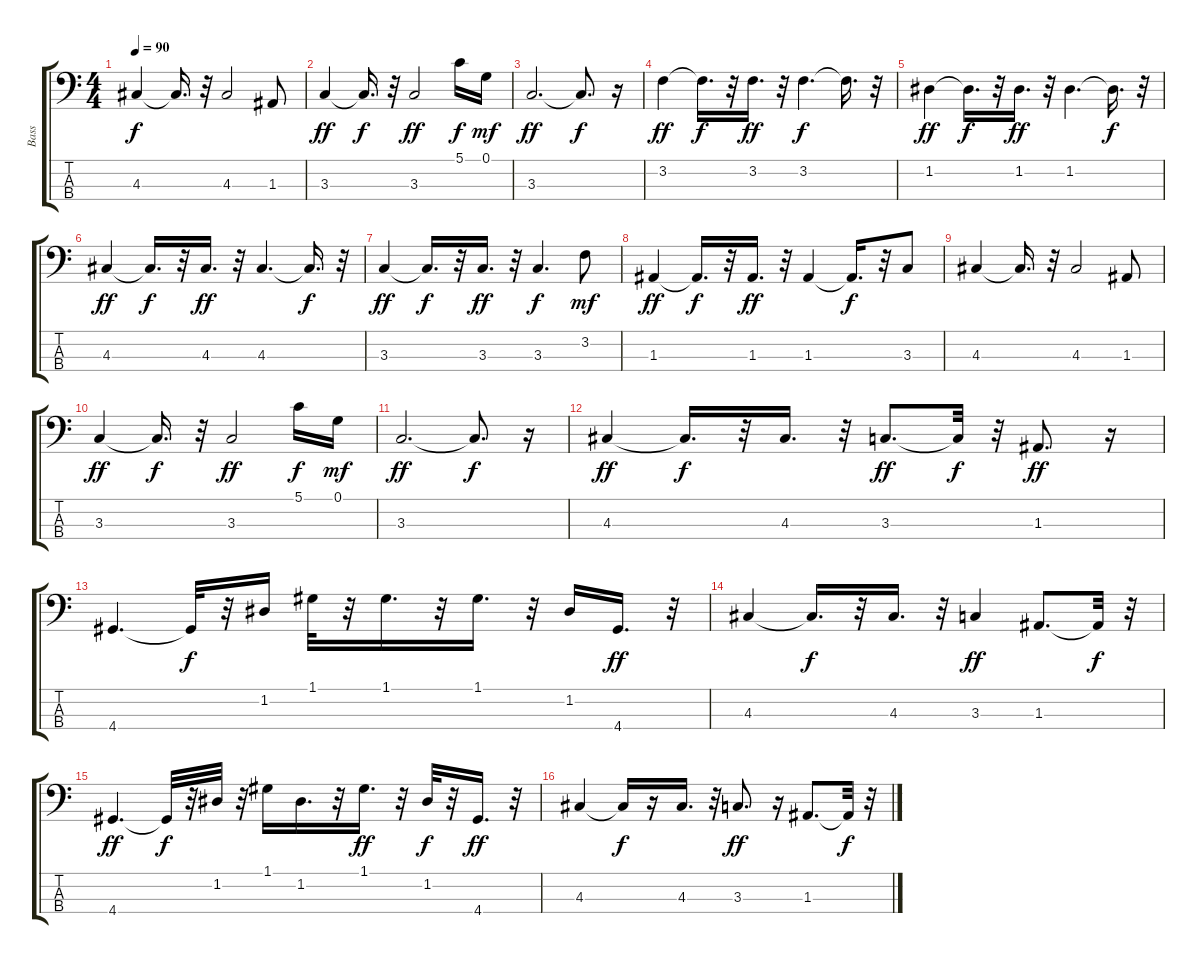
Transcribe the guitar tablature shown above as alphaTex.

\track ("Bass             " "Bass      ") {instrument fretlessbass}
\staff {score tabs}
\tuning (G2 D2 A1 E1) {hide}
\ts (4 4)
\tempo 90
\clef f4
\ks c
4.3.4{dy f} 4.3{t}.16{d} r.32 4.3.2 1.3.8 |
3.3.4{dy ff} 3.3{t}.16{d dy f} r.32 3.3.2{dy ff} 5.1.16{dy f} 0.1.16{dy mf} |
3.3.2{d dy ff} 3.3{t}.8{d dy f} r.16 |
3.2.4{dy ff} 3.2{t}.16{d dy f} r.32 3.2.16{d dy ff} r.32 3.2.4{d dy f} 3.2{t}.16{d} r.32 |
1.2.4{dy ff} 1.2{t}.16{d dy f} r.32 1.2.16{d dy ff} r.32 1.2.4{d} 1.2{t}.16{d dy f} r.32 |
4.3.4{dy ff} 4.3{t}.16{d dy f} r.32 4.3.16{d dy ff} r.32 4.3.4{d} 4.3{t}.16{d dy f} r.32 |
3.3.4{dy ff} 3.3{t}.16{d dy f} r.32 3.3.16{d dy ff} r.32 3.3.4{d dy f} 3.2.8{dy mf} |
1.3.4{dy ff} 1.3{t}.16{d dy f} r.32 1.3.16{d dy ff} r.32 1.3.4 1.3{t}.16{d dy f} r.32 3.3.8 |
4.3.4 4.3{t}.16{d} r.32 4.3.2 1.3.8 |
3.3.4{dy ff} 3.3{t}.16{d dy f} r.32 3.3.2{dy ff} 5.1.16{dy f} 0.1.16{dy mf} |
3.3.2{d dy ff} 3.3{t}.8{d dy f} r.16 |
4.3.4{dy ff} 4.3{t}.16{d dy f} r.32 4.3.16{d} r.32 3.3.8{d dy ff} 3.3{t}.32{dy f} r.32 1.3.8{d dy ff} r.16 |
4.4.4{d} 4.4{t}.32{dy f} r.32 1.2.16 1.1.32 r.32 1.1.16{d} r.32 1.1.16{d} r.32 1.2.16 4.4.16{d dy ff} r.32 |
4.3.4 4.3{t}.16{d dy f} r.32 4.3.16{d} r.32 3.3.4{dy ff} 1.3.8{d} 1.3{t}.32{dy f} r.32 |
4.4.4{d dy ff} 4.4{t}.32{dy f} r.32 1.2.32 r.32 1.1.16 1.2.16{d} r.32 1.1.16{d dy ff} r.32 1.2.32{dy f} r.32 4.4.16{d dy ff} r.32 |
4.3.4 4.3{t}.16{dy f} r.16 4.3.16{d} r.32 3.3.8{d dy ff} r.16 1.3.8{d} 1.3{t}.32{dy f} r.32
